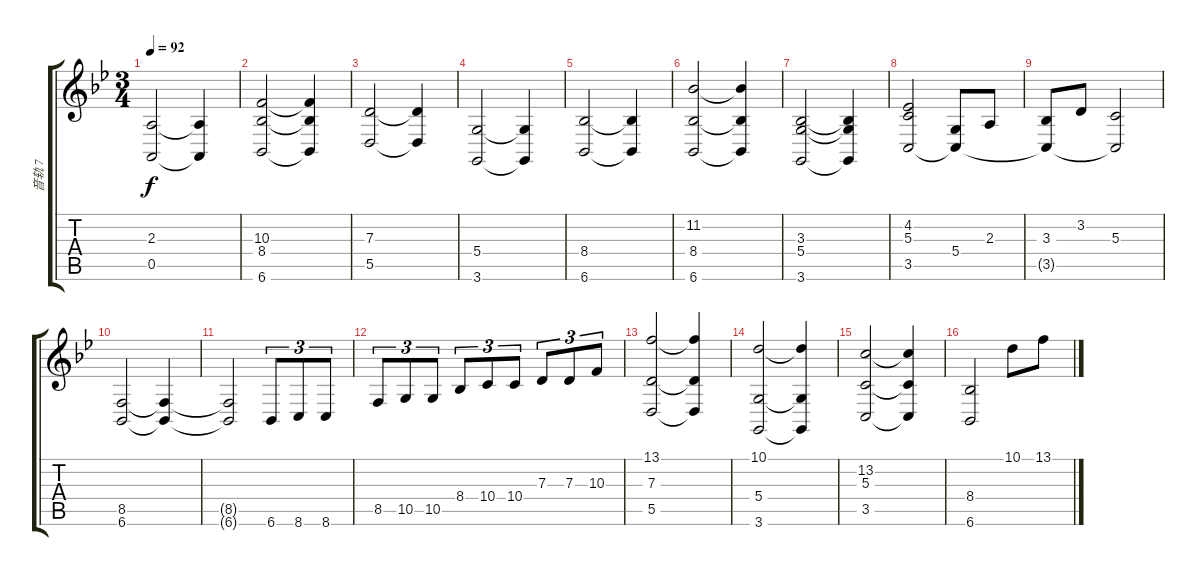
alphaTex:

\track ("音轨 7" "音轨 7") {instrument stringensemble1}
\staff {score tabs}
\tuning (E4 B3 G3 D3 A2 E2) {hide}
\ts (3 4)
\tempo 92
\clef g2
\ks bb
(2.3 0.5).2{dy f} (2.3{t} 0.5{t}).4 |
(10.3 8.4 6.6).2 (10.3{t} 8.4{t} 6.6{t}).4 |
(7.3 5.5).2 (7.3{t} 5.5{t}).4 |
(5.4 3.6).2 (5.4{t} 3.6{t}).4 |
(8.4 6.6).2 (8.4{t} 6.6{t}).4 |
(11.2 8.4 6.6).2 (11.2{t} 8.4{t} 6.6{t}).4 |
(3.3 5.4 3.6).2 (3.3{t} 5.4{t} 3.6{t}).4 |
(4.2 5.3 3.5).2 (5.4 3.5{t}).8 2.3.8 |
(3.3 3.5{t}).8 3.2.8 (5.3 3.5{t}).2 |
(8.5 6.6).2 (8.5{t} 6.6{t}).4 |
(8.5{t} 6.6{t}).2 6.6.8{tu (3 2)} 8.6.8{tu (3 2)} 8.6.8{tu (3 2)} |
8.5.8{tu (3 2)} 10.5.8{tu (3 2)} 10.5.8{tu (3 2)} 8.4.8{tu (3 2)} 10.4.8{tu (3 2)} 10.4.8{tu (3 2)} 7.3.8{tu (3 2)} 7.3.8{tu (3 2)} 10.3.8{tu (3 2)} |
(13.1 7.3 5.5).2 (13.1{t} 7.3{t} 5.5{t}).4 |
(10.1 5.4 3.6).2 (10.1{t} 5.4{t} 3.6{t}).4 |
(13.2 5.3 3.5).2 (13.2{t} 5.3{t} 3.5{t}).4 |
(8.4 6.6).2 10.1.8 13.1.8
